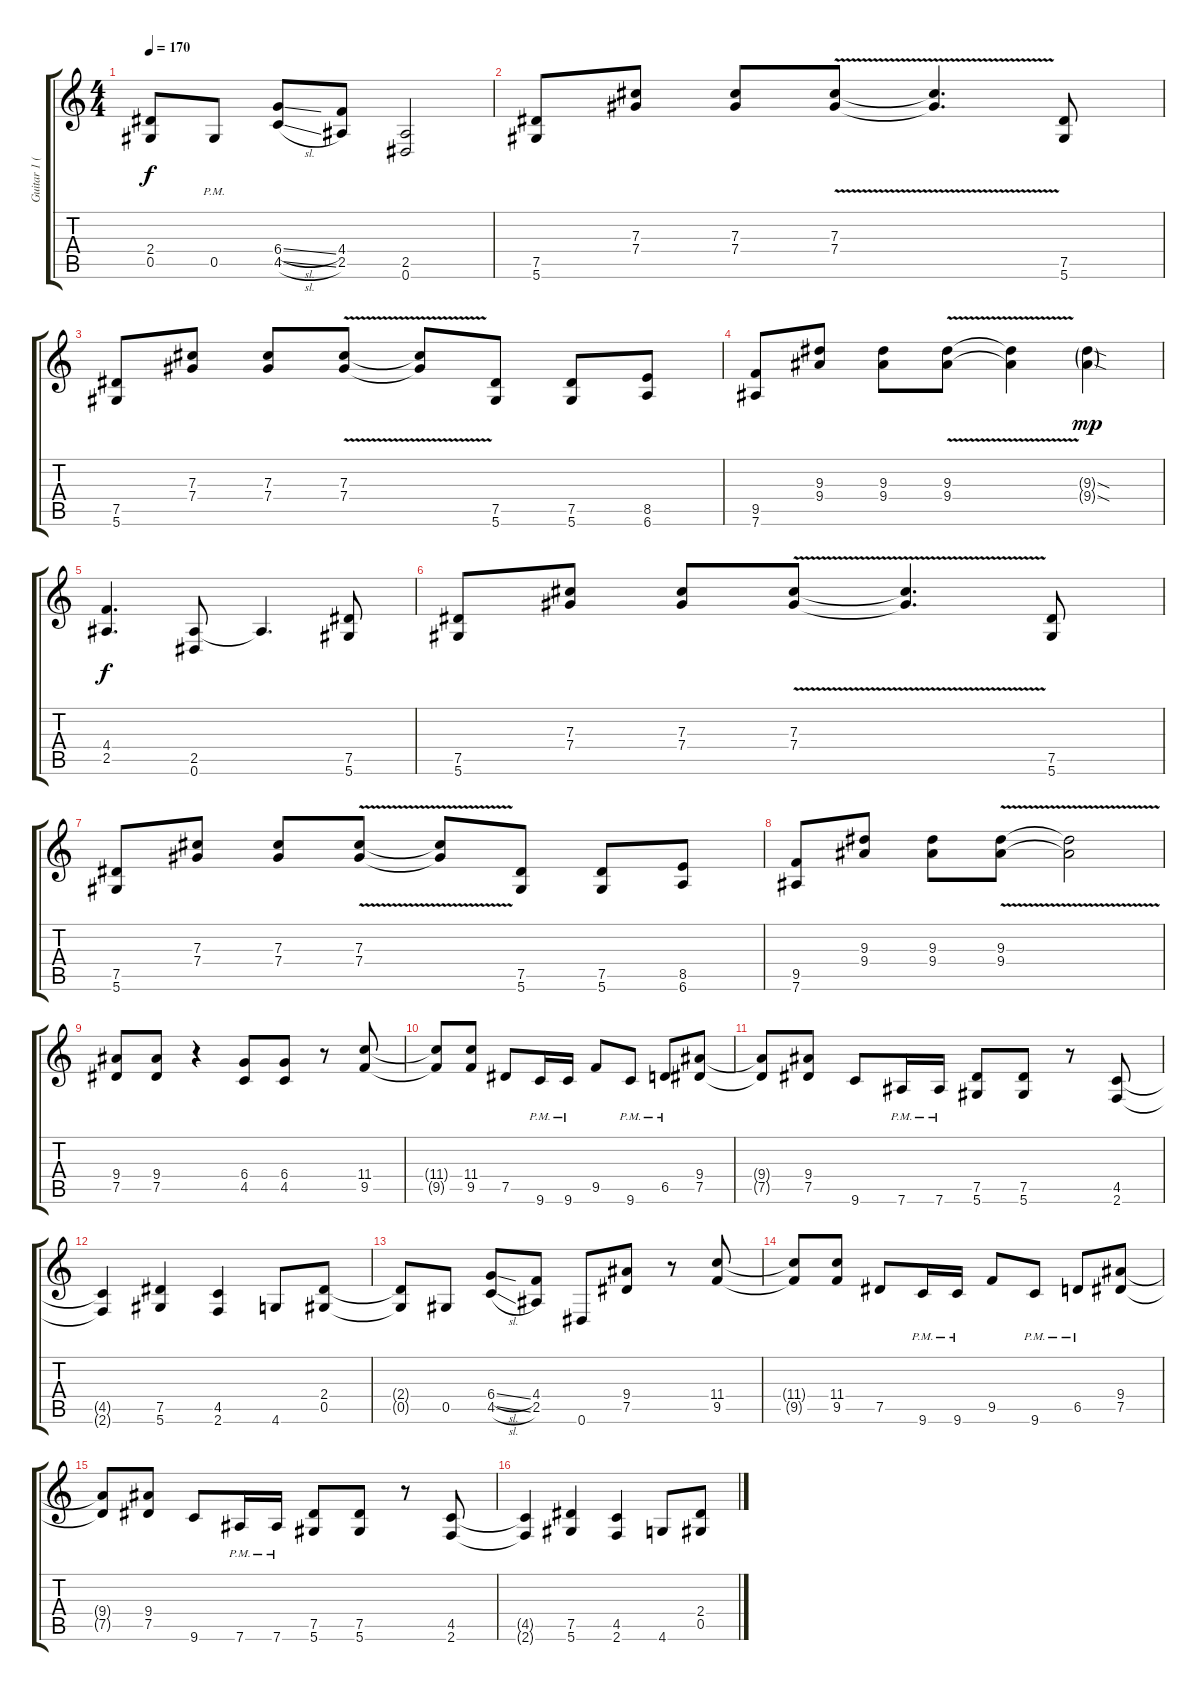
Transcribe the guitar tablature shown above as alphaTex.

\track ("Guitar 1 (Slash)" "Guitar 1 (") {instrument overdrivenguitar}
\staff {score tabs}
\tuning (Eb4 Bb3 Gb3 Db3 Ab2 Eb2) {hide}
\ts (4 4)
\tempo 170
\clef g2
\ks c
(2.4{t} 0.5{t}).8{dy f} 0.5{pm}.8 (6.4{sl} 4.5{sl}).8 (4.4 2.5).8 (2.5 0.6).2 |
(7.5 5.6).8 (7.3 7.4).8 (7.3 7.4).8 (7.3{v} 7.4{v}).8 (7.3{t} 7.4{t}).4{d} (7.5 5.6).8 |
(7.5 5.6).8 (7.3 7.4).8 (7.3 7.4).8 (7.3{v} 7.4{v}).8 (7.3{t} 7.4{t}).8 (7.5 5.6).8 (7.5 5.6).8 (8.5 6.6).8 |
(9.5 7.6).8 (9.3 9.4).8 (9.3 9.4).8 (9.3{v} 9.4{v}).8 (9.3{t} 9.4{t}).4 (9.3{sod g} 9.4{sod g}).4{dy mp} |
(4.4 2.5).4{d dy f} (2.5 0.6).8 2.5{t}.4{d} (7.5 5.6).8 |
(7.5 5.6).8 (7.3 7.4).8 (7.3 7.4).8 (7.3{v} 7.4{v}).8 (7.3{t} 7.4{t}).4{d} (7.5 5.6).8 |
(7.5 5.6).8 (7.3 7.4).8 (7.3 7.4).8 (7.3{v} 7.4{v}).8 (7.3{t} 7.4{t}).8 (7.5 5.6).8 (7.5 5.6).8 (8.5 6.6).8 |
(9.5 7.6).8 (9.3 9.4).8 (9.3 9.4).8 (9.3{v} 9.4{v}).8 (9.3{t} 9.4{t}).2 |
(9.4 7.5).8 (9.4 7.5).8 r.4 (6.4 4.5).8 (6.4 4.5).8 r.8 (11.4 9.5).8 |
(11.4{t} 9.5{t}).8 (11.4 9.5).8 7.5.8 9.6{pm}.16 9.6{pm}.16 9.5.8 9.6{pm}.8 6.5{pm}.8 (9.4 7.5).8 |
(9.4{t} 7.5{t}).8 (9.4 7.5).8 9.6.8 7.6{pm}.16 7.6{pm}.16 (7.5 5.6).8 (7.5 5.6).8 r.8 (4.5 2.6).8 |
(4.5{t} 2.6{t}).4 (7.5 5.6).4 (4.5 2.6).4 4.6.8 (2.4 0.5).8 |
(2.4{t} 0.5{t}).8 0.5.8 (6.4{sl} 4.5{sl}).8 (4.4 2.5).8 0.6.8 (9.4 7.5).8 r.8 (11.4 9.5).8 |
(11.4{t} 9.5{t}).8 (11.4 9.5).8 7.5.8 9.6{pm}.16 9.6{pm}.16 9.5.8 9.6{pm}.8 6.5{pm}.8 (9.4 7.5).8 |
(9.4{t} 7.5{t}).8 (9.4 7.5).8 9.6.8 7.6{pm}.16 7.6{pm}.16 (7.5 5.6).8 (7.5 5.6).8 r.8 (4.5 2.6).8 |
(4.5{t} 2.6{t}).4 (7.5 5.6).4 (4.5 2.6).4 4.6.8 (2.4 0.5).8
